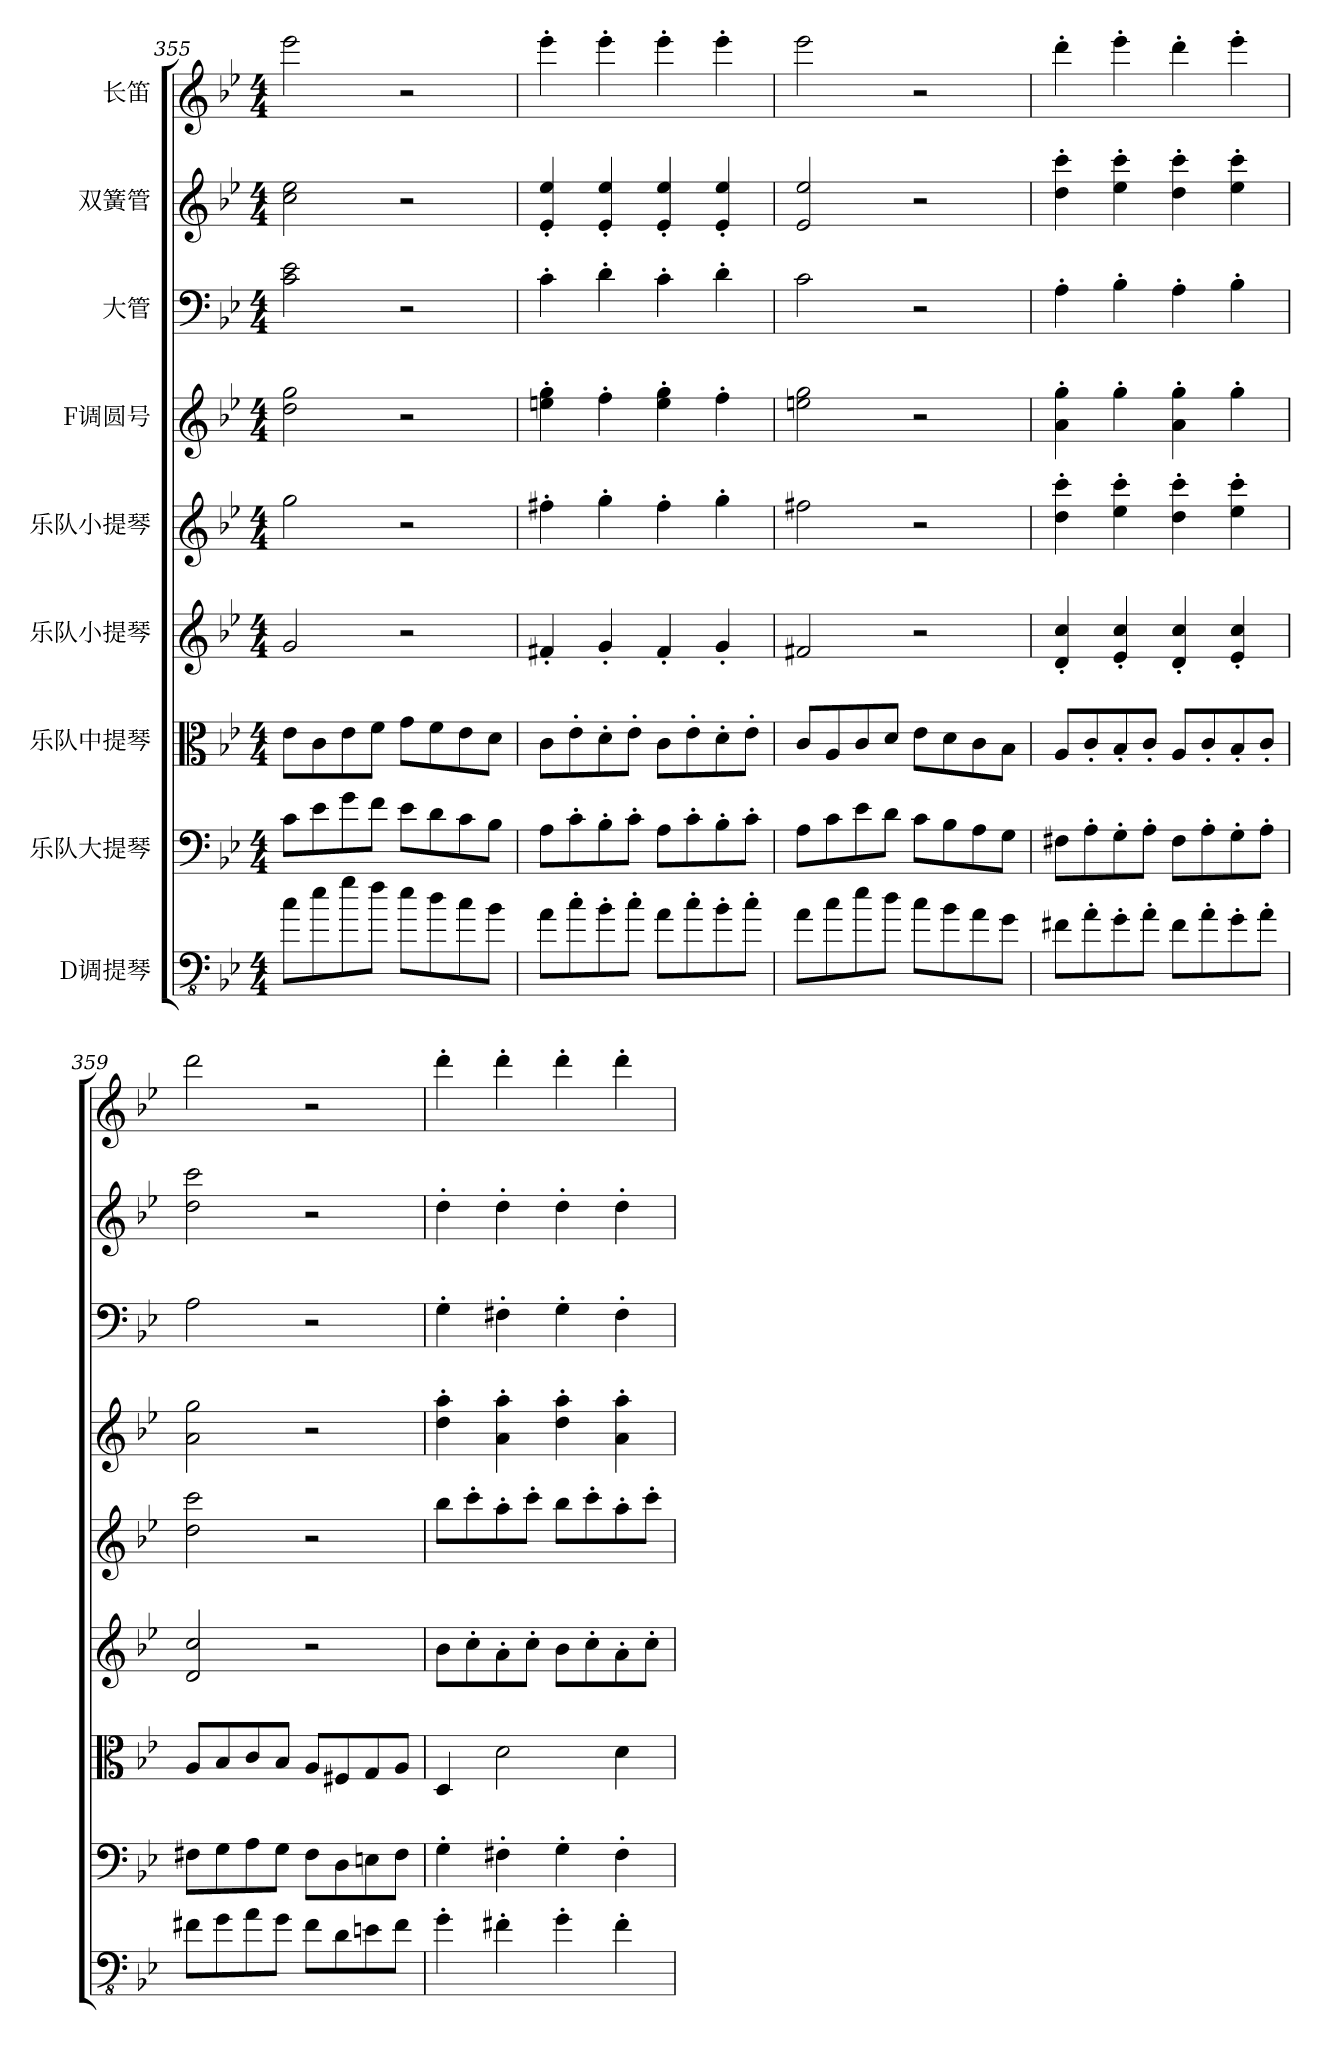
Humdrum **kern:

**kern	**kern	**kern	**kern	**kern	**kern	**kern	**kern	**kern
*part9	*part8	*part7	*part6	*part5	*part4	*part3	*part2	*part1
*staff9	*staff8	*staff7	*staff6	*staff5	*staff4	*staff3	*staff2	*staff1
*I"D调提琴	*I"乐队大提琴	*I"乐队中提琴	*I"乐队小提琴	*I"乐队小提琴	*I"F调圆号	*I"大管	*I"双簧管	*I"长笛
*clefFv4	*clefF4	*clefC3	*clefG2	*clefG2	*clefG2	*clefF4	*clefG2	*clefG2
*ITrd7c12	*	*	*	*	*ITrd4c7	*	*	*
*k[b-e-]	*k[b-e-]	*k[b-e-]	*k[b-e-]	*k[b-e-]	*k[b-e-a-]	*k[b-e-]	*k[b-e-]	*k[b-e-]
*M4/4	*M4/4	*M4/4	*M4/4	*M4/4	*M4/4	*M4/4	*M4/4	*M4/4
=355	=355	=355	=355	=355	=355	=355	=355	=355
8C\L	8c\L	8e-\L	2g/	2gg\	2g\ 2cc\	2c\ 2e-\	2cc\ 2ee-\	2eee-\
8E-\	8e-\	8c\	.	.	.	.	.	.
8G\	8g\	8e-\	.	.	.	.	.	.
8F\J	8f\J	8f\J	.	.	.	.	.	.
8E-\L	8e-\L	8g\L	2r	2r	2r	2r	2r	2r
8D\	8d\	8f\	.	.	.	.	.	.
8C\	8c\	8e-\	.	.	.	.	.	.
8BB-\J	8B-\J	8d\J	.	.	.	.	.	.
=356	=356	=356	=356	=356	=356	=356	=356	=356
8AA\L	8A\L	8c\L	4f#X'/	4ff#X'\	4an\' 4cc\'	4c'\	4e-/' 4ee-/'	4eee-'\
8C'\	8c'\	8e-'\	.	.	.	.	.	.
8BB-'\	8B-'\	8d'\	4g'/	4gg'\	4b-'\	4d'\	4e-/' 4ee-/'	4eee-'\
8C'\J	8c'\J	8e-'\J	.	.	.	.	.	.
8AA\L	8A\L	8c\L	4f#'/	4ff#'\	4a\' 4cc\'	4c'\	4e-/' 4ee-/'	4eee-'\
8C'\	8c'\	8e-'\	.	.	.	.	.	.
8BB-'\	8B-'\	8d'\	4g'/	4gg'\	4b-'\	4d'\	4e-/' 4ee-/'	4eee-'\
8C'\J	8c'\J	8e-'\J	.	.	.	.	.	.
!!LO:PB:g=z
=357	=357	=357	=357	=357	=357	=357	=357	=357
8AA\L	8A\L	8c/L	2f#X/	2ff#X\	2an\ 2cc\	2c\	2e-/ 2ee-/	2eee-\
8C\	8c\	8A/	.	.	.	.	.	.
8E-\	8e-\	8c/	.	.	.	.	.	.
8D\J	8d\J	8d/J	.	.	.	.	.	.
8C\L	8c\L	8e-\L	2r	2r	2r	2r	2r	2r
8BB-\	8B-\	8d\	.	.	.	.	.	.
8AA\	8A\	8c\	.	.	.	.	.	.
8GG\J	8G\J	8B-\J	.	.	.	.	.	.
=358	=358	=358	=358	=358	=358	=358	=358	=358
8FF#X\L	8F#X\L	8A/L	4d/' 4cc/'	4dd\' 4ccc\'	4d\' 4cc\'	4A'\	4dd\' 4ccc\'	4ddd'\
8AA'\	8A'\	8c'/	.	.	.	.	.	.
8GG'\	8G'\	8B-'/	4e-/' 4cc/'	4ee-\' 4ccc\'	4cc'\	4B-'\	4ee-\' 4ccc\'	4eee-'\
8AA'\J	8A'\J	8c'/J	.	.	.	.	.	.
8FF#\L	8F#\L	8A/L	4d/' 4cc/'	4dd\' 4ccc\'	4d\' 4cc\'	4A'\	4dd\' 4ccc\'	4ddd'\
8AA'\	8A'\	8c'/	.	.	.	.	.	.
8GG'\	8G'\	8B-'/	4e-/' 4cc/'	4ee-\' 4ccc\'	4cc'\	4B-'\	4ee-\' 4ccc\'	4eee-'\
8AA'\J	8A'\J	8c'/J	.	.	.	.	.	.
=359	=359	=359	=359	=359	=359	=359	=359	=359
8FF#X\L	8F#X\L	8A/L	2d/ 2cc/	2dd\ 2ccc\	2d\ 2cc\	2A\	2dd\ 2ccc\	2ddd\
8GG\	8G\	8B-/	.	.	.	.	.	.
8AA\	8A\	8c/	.	.	.	.	.	.
8GG\J	8G\J	8B-/J	.	.	.	.	.	.
8FF#\L	8F#\L	8A/L	2r	2r	2r	2r	2r	2r
8DD\	8D\	8F#X/	.	.	.	.	.	.
8EEn\	8En\	8G/	.	.	.	.	.	.
8FF#\J	8F#\J	8A/J	.	.	.	.	.	.
=360	=360	=360	=360	=360	=360	=360	=360	=360
4GG'\	4G'\	4D/	8b-\L	8bb-\L	4g\' 4dd\'	4G'\	4dd'\	4ddd'\
.	.	.	8cc'\	8ccc'\	.	.	.	.
4FF#X'\	4F#X'\	2d\	8a'\	8aa'\	4d\' 4dd\'	4F#X'\	4dd'\	4ddd'\
.	.	.	8cc'\J	8ccc'\J	.	.	.	.
4GG'\	4G'\	.	8b-\L	8bb-\L	4g\' 4dd\'	4G'\	4dd'\	4ddd'\
.	.	.	8cc'\	8ccc'\	.	.	.	.
4FF#'\	4F#'\	4d\	8a'\	8aa'\	4d\' 4dd\'	4F#'\	4dd'\	4ddd'\
.	.	.	8cc'\J	8ccc'\J	.	.	.	.
=	=	=	=	=	=	=	=	=
*-	*-	*-	*-	*-	*-	*-	*-	*-
